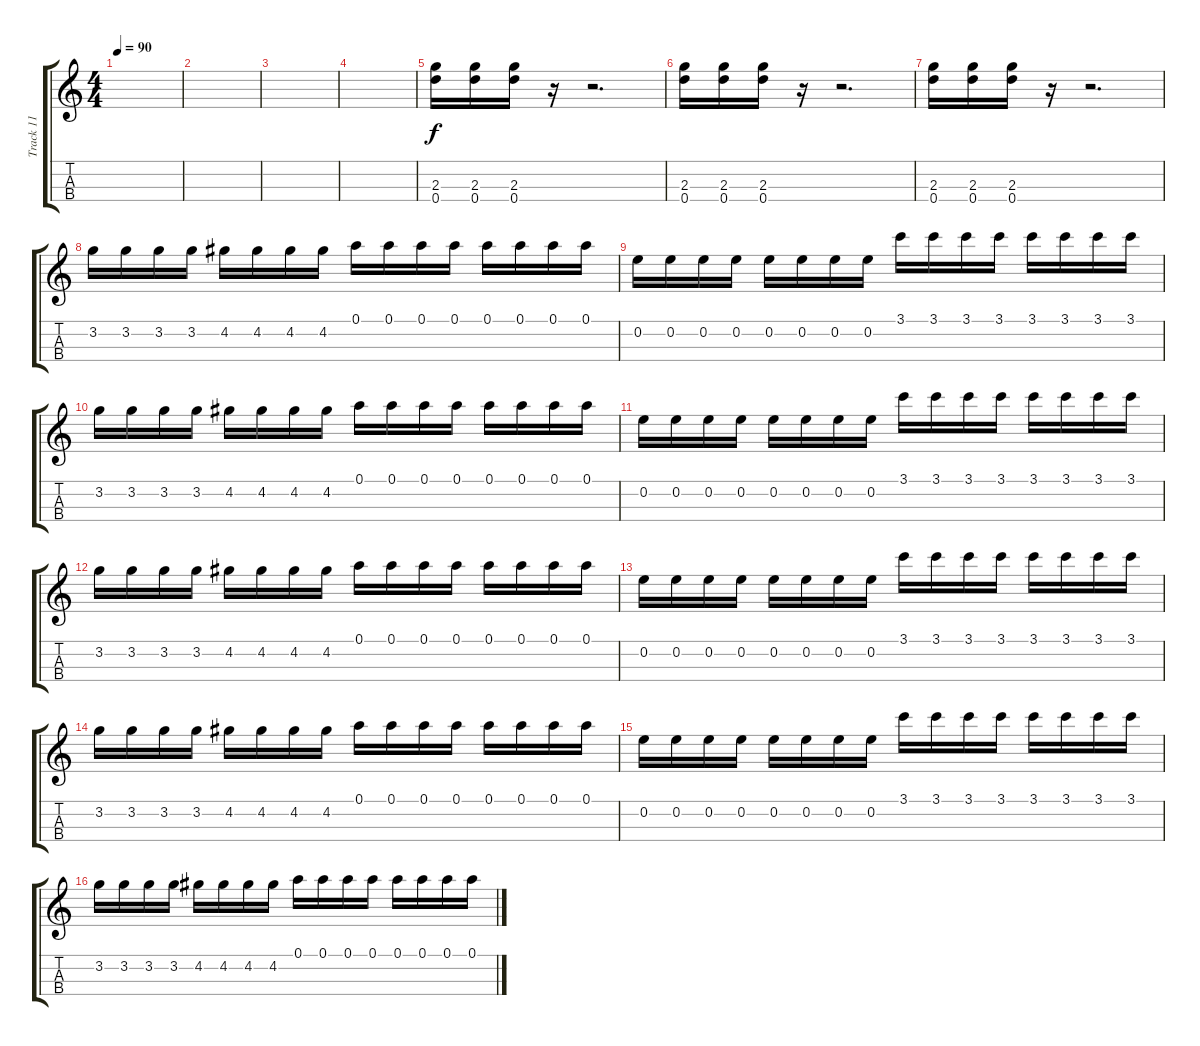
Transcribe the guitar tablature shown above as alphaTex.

\track ("Track 11" "Track 11") {solo instrument acousticguitarnylon}
\staff {score tabs}
\tuning (A4 E4 C4 G4) {hide}
\ts (4 4)
\tempo 90
\clef g2
\ks c
|
|
|
|
(2.3 0.4).16 (2.3 0.4).16 (2.3 0.4).16 r.16 r.2{d} |
(2.3 0.4).16 (2.3 0.4).16 (2.3 0.4).16 r.16 r.2{d} |
(2.3 0.4).16 (2.3 0.4).16 (2.3 0.4).16 r.16 r.2{d} |
3.2.16 3.2.16 3.2.16 3.2.16 4.2.16 4.2.16 4.2.16 4.2.16 0.1.16 0.1.16 0.1.16 0.1.16 0.1.16 0.1.16 0.1.16 0.1.16 |
0.2.16 0.2.16 0.2.16 0.2.16 0.2.16 0.2.16 0.2.16 0.2.16 3.1.16 3.1.16 3.1.16 3.1.16 3.1.16 3.1.16 3.1.16 3.1.16 |
3.2.16 3.2.16 3.2.16 3.2.16 4.2.16 4.2.16 4.2.16 4.2.16 0.1.16 0.1.16 0.1.16 0.1.16 0.1.16 0.1.16 0.1.16 0.1.16 |
0.2.16 0.2.16 0.2.16 0.2.16 0.2.16 0.2.16 0.2.16 0.2.16 3.1.16 3.1.16 3.1.16 3.1.16 3.1.16 3.1.16 3.1.16 3.1.16 |
3.2.16 3.2.16 3.2.16 3.2.16 4.2.16 4.2.16 4.2.16 4.2.16 0.1.16 0.1.16 0.1.16 0.1.16 0.1.16 0.1.16 0.1.16 0.1.16 |
0.2.16 0.2.16 0.2.16 0.2.16 0.2.16 0.2.16 0.2.16 0.2.16 3.1.16 3.1.16 3.1.16 3.1.16 3.1.16 3.1.16 3.1.16 3.1.16 |
3.2.16 3.2.16 3.2.16 3.2.16 4.2.16 4.2.16 4.2.16 4.2.16 0.1.16 0.1.16 0.1.16 0.1.16 0.1.16 0.1.16 0.1.16 0.1.16 |
0.2.16 0.2.16 0.2.16 0.2.16 0.2.16 0.2.16 0.2.16 0.2.16 3.1.16 3.1.16 3.1.16 3.1.16 3.1.16 3.1.16 3.1.16 3.1.16 |
3.2.16 3.2.16 3.2.16 3.2.16 4.2.16 4.2.16 4.2.16 4.2.16 0.1.16 0.1.16 0.1.16 0.1.16 0.1.16 0.1.16 0.1.16 0.1.16
